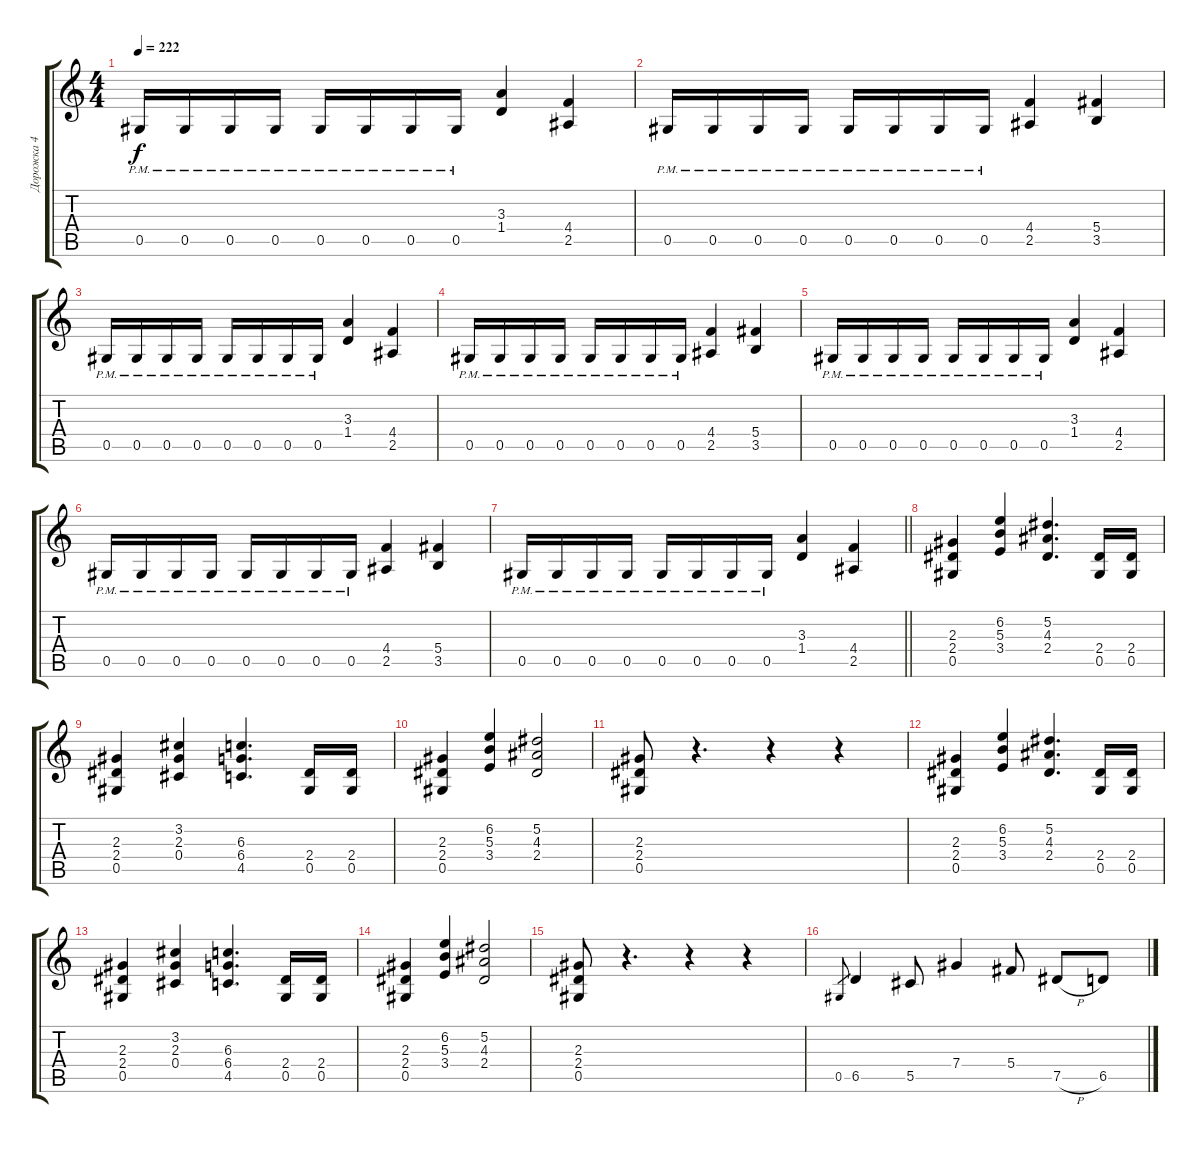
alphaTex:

\track ("Дорожка 4" "Дорожка 4") {instrument overdrivenguitar}
\staff {score tabs}
\tuning (Eb4 Bb3 Gb3 Db3 Ab2 Eb2) {hide}
\ts (4 4)
\tempo 222
\clef g2
\ks c
0.5{pm}.16{dy f} 0.5{pm}.16 0.5{pm}.16 0.5{pm}.16 0.5{pm}.16 0.5{pm}.16 0.5{pm}.16 0.5{pm}.16 (3.3 1.4).4 (4.4 2.5).4 |
0.5{pm}.16 0.5{pm}.16 0.5{pm}.16 0.5{pm}.16 0.5{pm}.16 0.5{pm}.16 0.5{pm}.16 0.5{pm}.16 (4.4 2.5).4 (5.4 3.5).4 |
0.5{pm}.16 0.5{pm}.16 0.5{pm}.16 0.5{pm}.16 0.5{pm}.16 0.5{pm}.16 0.5{pm}.16 0.5{pm}.16 (3.3 1.4).4 (4.4 2.5).4 |
0.5{pm}.16 0.5{pm}.16 0.5{pm}.16 0.5{pm}.16 0.5{pm}.16 0.5{pm}.16 0.5{pm}.16 0.5{pm}.16 (4.4 2.5).4 (5.4 3.5).4 |
0.5{pm}.16 0.5{pm}.16 0.5{pm}.16 0.5{pm}.16 0.5{pm}.16 0.5{pm}.16 0.5{pm}.16 0.5{pm}.16 (3.3 1.4).4 (4.4 2.5).4 |
0.5{pm}.16 0.5{pm}.16 0.5{pm}.16 0.5{pm}.16 0.5{pm}.16 0.5{pm}.16 0.5{pm}.16 0.5{pm}.16 (4.4 2.5).4 (5.4 3.5).4 |
\barLineRight lightlight
0.5{pm}.16 0.5{pm}.16 0.5{pm}.16 0.5{pm}.16 0.5{pm}.16 0.5{pm}.16 0.5{pm}.16 0.5{pm}.16 (3.3 1.4).4 (4.4 2.5).4 |
(2.3 2.4 0.5).4 (6.2 5.3 3.4).4 (5.2 4.3 2.4).4{d} (2.4 0.5).16 (2.4 0.5).16 |
(2.3 2.4 0.5).4 (3.2 2.3 0.4).4 (6.3 6.4 4.5).4{d} (2.4 0.5).16 (2.4 0.5).16 |
(2.3 2.4 0.5).4 (6.2 5.3 3.4).4 (5.2 4.3 2.4).2 |
(2.3 2.4 0.5).8 r.4{d} r.4 r.4 |
(2.3 2.4 0.5).4 (6.2 5.3 3.4).4 (5.2 4.3 2.4).4{d} (2.4 0.5).16 (2.4 0.5).16 |
(2.3 2.4 0.5).4 (3.2 2.3 0.4).4 (6.3 6.4 4.5).4{d} (2.4 0.5).16 (2.4 0.5).16 |
(2.3 2.4 0.5).4 (6.2 5.3 3.4).4 (5.2 4.3 2.4).2 |
(2.3 2.4 0.5).8 r.4{d} r.4 r.4 |
0.5.8{gr} 6.5.4 5.5.8 7.4.4 5.4.8 7.5{h}.8 6.5.8
